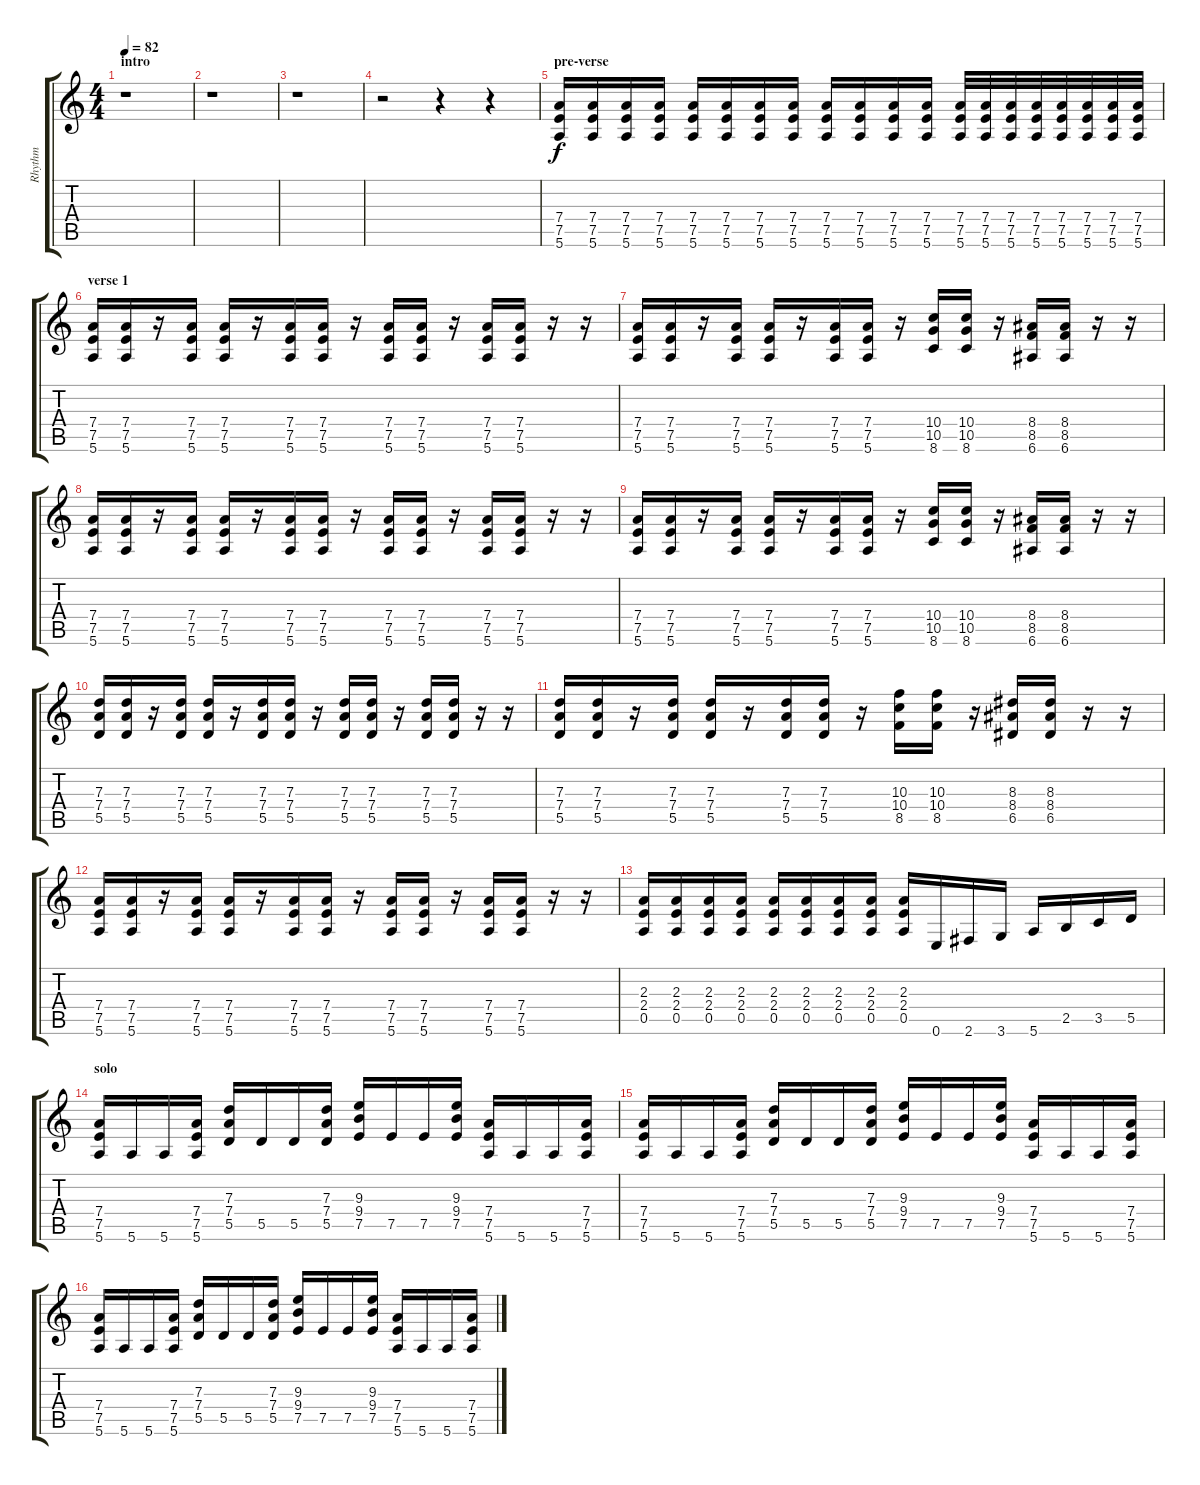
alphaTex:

\track ("Rhythm" "Rhythm") {instrument distortionguitar}
\staff {score tabs}
\tuning (E4 B3 G3 D3 A2 E2) {hide}
\ts (4 4)
\section ("" "intro")
\tempo 82
\clef g2
\ks c
r.1{dy f instrument distortionguitar} |
r.1 |
r.1 |
r.2 r.4 r.4 |
\section ("" "pre-verse")
(7.4 7.5 5.6).16 (7.4 7.5 5.6).16 (7.4 7.5 5.6).16 (7.4 7.5 5.6).16 (7.4 7.5 5.6).16 (7.4 7.5 5.6).16 (7.4 7.5 5.6).16 (7.4 7.5 5.6).16 (7.4 7.5 5.6).16 (7.4 7.5 5.6).16 (7.4 7.5 5.6).16 (7.4 7.5 5.6).16 (7.4 7.5 5.6).32 (7.4 7.5 5.6).32 (7.4 7.5 5.6).32 (7.4 7.5 5.6).32 (7.4 7.5 5.6).32 (7.4 7.5 5.6).32 (7.4 7.5 5.6).32 (7.4 7.5 5.6).32 |
\section ("" "verse 1")
(7.4 7.5 5.6).16 (7.4 7.5 5.6).16 r.16 (7.4 7.5 5.6).16 (7.4 7.5 5.6).16 r.16 (7.4 7.5 5.6).16 (7.4 7.5 5.6).16 r.16 (7.4 7.5 5.6).16 (7.4 7.5 5.6).16 r.16 (7.4 7.5 5.6).16 (7.4 7.5 5.6).16 r.16 r.16 |
(7.4 7.5 5.6).16 (7.4 7.5 5.6).16 r.16 (7.4 7.5 5.6).16 (7.4 7.5 5.6).16 r.16 (7.4 7.5 5.6).16 (7.4 7.5 5.6).16 r.16 (10.4 10.5 8.6).16 (10.4 10.5 8.6).16 r.16 (8.4 8.5 6.6).16 (8.4 8.5 6.6).16 r.16 r.16 |
(7.4 7.5 5.6).16 (7.4 7.5 5.6).16 r.16 (7.4 7.5 5.6).16 (7.4 7.5 5.6).16 r.16 (7.4 7.5 5.6).16 (7.4 7.5 5.6).16 r.16 (7.4 7.5 5.6).16 (7.4 7.5 5.6).16 r.16 (7.4 7.5 5.6).16 (7.4 7.5 5.6).16 r.16 r.16 |
(7.4 7.5 5.6).16 (7.4 7.5 5.6).16 r.16 (7.4 7.5 5.6).16 (7.4 7.5 5.6).16 r.16 (7.4 7.5 5.6).16 (7.4 7.5 5.6).16 r.16 (10.4 10.5 8.6).16 (10.4 10.5 8.6).16 r.16 (8.4 8.5 6.6).16 (8.4 8.5 6.6).16 r.16 r.16 |
(7.3 7.4 5.5).16 (7.3 7.4 5.5).16 r.16 (7.3 7.4 5.5).16 (7.3 7.4 5.5).16 r.16 (7.3 7.4 5.5).16 (7.3 7.4 5.5).16 r.16 (7.3 7.4 5.5).16 (7.3 7.4 5.5).16 r.16 (7.3 7.4 5.5).16 (7.3 7.4 5.5).16 r.16 r.16 |
(7.3 7.4 5.5).16 (7.3 7.4 5.5).16 r.16 (7.3 7.4 5.5).16 (7.3 7.4 5.5).16 r.16 (7.3 7.4 5.5).16 (7.3 7.4 5.5).16 r.16 (10.3 10.4 8.5).16 (10.3 10.4 8.5).16 r.16 (8.3 8.4 6.5).16 (8.3 8.4 6.5).16 r.16 r.16 |
(7.4 7.5 5.6).16 (7.4 7.5 5.6).16 r.16 (7.4 7.5 5.6).16 (7.4 7.5 5.6).16 r.16 (7.4 7.5 5.6).16 (7.4 7.5 5.6).16 r.16 (7.4 7.5 5.6).16 (7.4 7.5 5.6).16 r.16 (7.4 7.5 5.6).16 (7.4 7.5 5.6).16 r.16 r.16 |
(2.3 2.4 0.5).16 (2.3 2.4 0.5).16 (2.3 2.4 0.5).16 (2.3 2.4 0.5).16 (2.3 2.4 0.5).16 (2.3 2.4 0.5).16 (2.3 2.4 0.5).16 (2.3 2.4 0.5).16 (2.3 2.4 0.5).16 0.6.16 2.6.16 3.6.16 5.6.16 2.5.16 3.5.16 5.5.16 |
\section ("" "solo")
(7.4 7.5 5.6).16 5.6.16 5.6.16 (7.4 7.5 5.6).16 (7.3 7.4 5.5).16 5.5.16 5.5.16 (7.3 7.4 5.5).16 (9.3 9.4 7.5).16 7.5.16 7.5.16 (9.3 9.4 7.5).16 (7.4 7.5 5.6).16 5.6.16 5.6.16 (7.4 7.5 5.6).16 |
(7.4 7.5 5.6).16 5.6.16 5.6.16 (7.4 7.5 5.6).16 (7.3 7.4 5.5).16 5.5.16 5.5.16 (7.3 7.4 5.5).16 (9.3 9.4 7.5).16 7.5.16 7.5.16 (9.3 9.4 7.5).16 (7.4 7.5 5.6).16 5.6.16 5.6.16 (7.4 7.5 5.6).16 |
(7.4 7.5 5.6).16 5.6.16 5.6.16 (7.4 7.5 5.6).16 (7.3 7.4 5.5).16 5.5.16 5.5.16 (7.3 7.4 5.5).16 (9.3 9.4 7.5).16 7.5.16 7.5.16 (9.3 9.4 7.5).16 (7.4 7.5 5.6).16 5.6.16 5.6.16 (7.4 7.5 5.6).16
